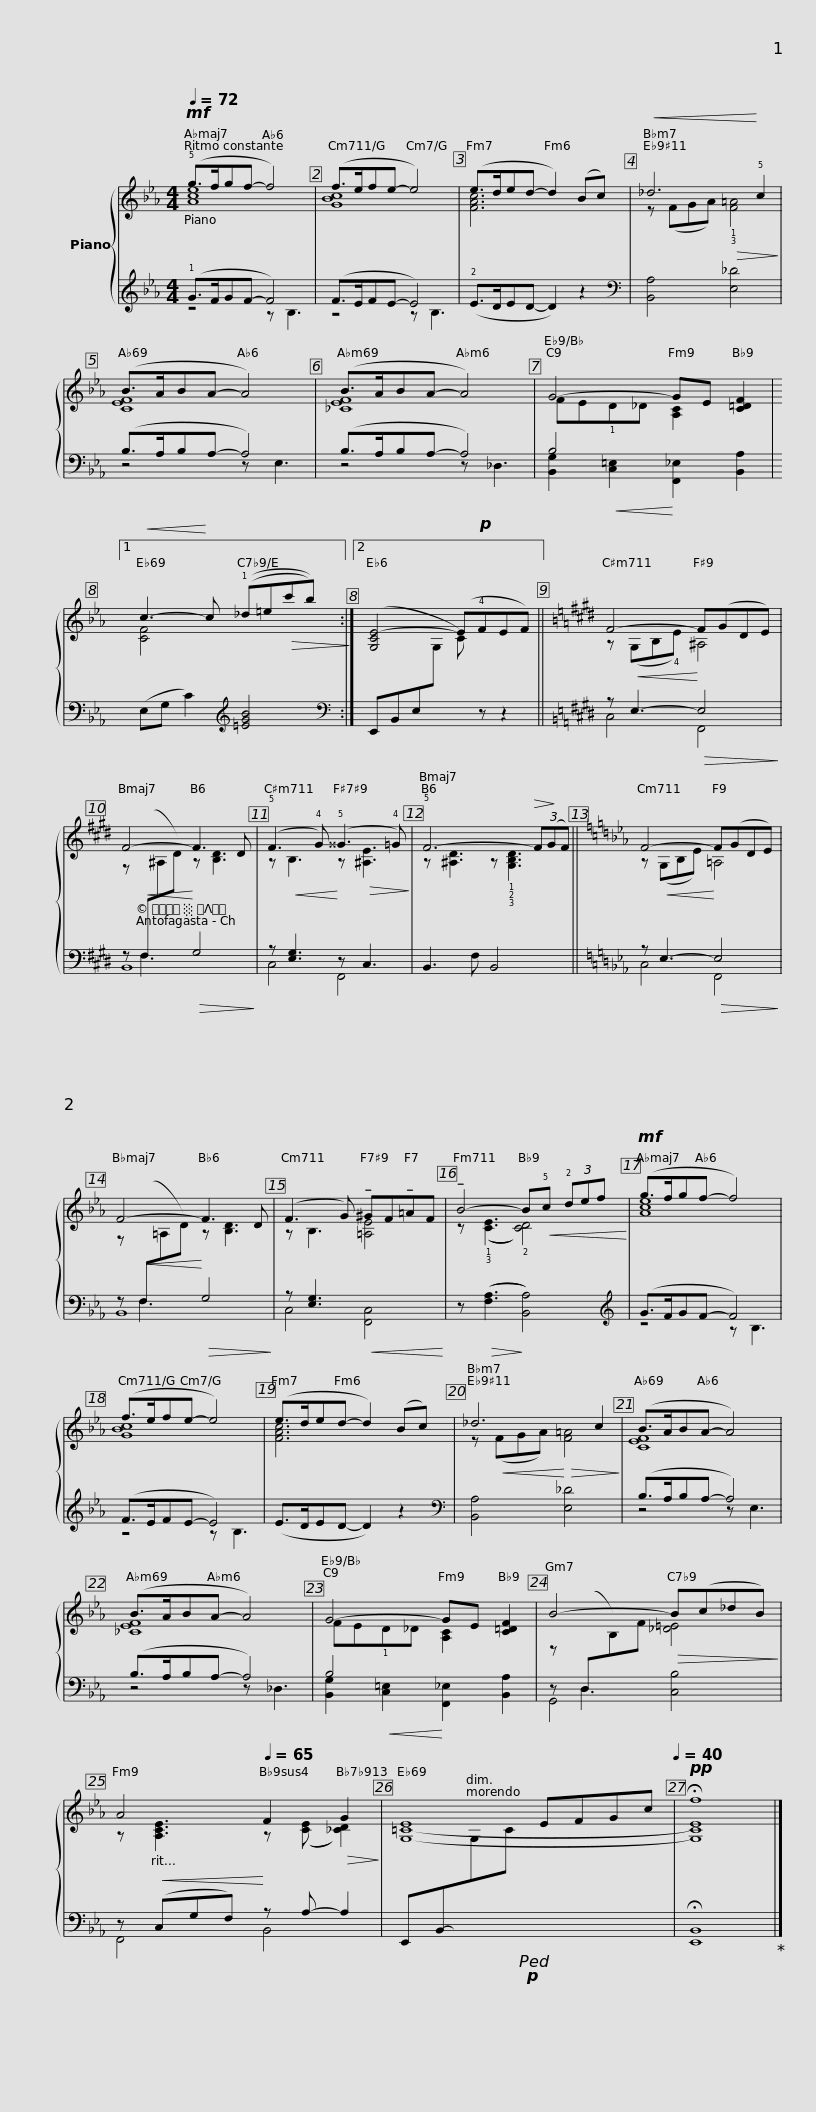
X:1
%%score { ( 1 2 5 ) | ( 3 4 6 ) }
L:1/8
Q:1/4=72
M:4/4
I:linebreak $
K:Eb
V:1 treble
V:2 treble
V:5 treble
V:3 treble
V:4 treble
V:6 treble
V:1
!mf! (!5!g>fgf- f4) | (f>efe- e4) | (e>ded- d2) (Bc) |!<(! _d6!<)! !5!c2 |$ (B>ABA- A4) | %5
 (B>ABA- A4) | G4- GE [C=DF]2 |1$!<(! c3-!<)! c ((!1!_d=e!>(!c'b))!>)! :|2 [G,CE-]4 (E!p!!4!FEF) ||[K:E] F4- F(GDE) |$ %10
 F4- F3 D | (!5!F3 !4!G) (!5!^^G3 !4!=G) | !5!F6-!>(! (3F!>)!(GF) ||$[K:Eb] F4- F(GDE) | F4- F3 D | %15
 (F3 G) !tenuto!^GF!tenuto!=AF |$ !tenuto!B4- B!<(!!5!c (3!2!def!<)! |!mf! (g>fgf- f4) | (f>efe- e4) | (e>ded- d2) (Bc) |$ %20
 _d6 c2 | (B>ABA- A4) | (B>ABA- A4) | G4- GE [C=DF]2 |$ B4-!>(! B(c_dB)!>)! | %25
 A4[Q:1/4=65] F2!>(! G2!>)! |[Q:1/4=60] x8[Q:1/4=55][Q:1/4=45][Q:1/4=40] |!pp! !fermata!f8 |] %28
V:2
 [Ace]8 | [GBc]8 | [FAc]6 x2 | z (FGA)!>(! !1!!3![F=A]4!>)! |$ [CEF]8 | %5
 [_CEF]8 | FE!1!D_D [A,C]2 x2 |1$ [CF]4 x4 :|2 x8 ||[K:E] z (G,B,!4!E) ^A,4 |$ %10
 z[I:staff +1] (F,[I:staff -1]^A,D) z [B,D]3 | z B,3 z!>(! [^A,E]3!>)! | z [^A,D]3 z !1!!2!!3![G,B,D]3 ||$[K:Eb] z (G,B,E) =A,4 | z[I:staff +1] (F,[I:staff -1]=A,D) z [B,D]3 | %15
 z B,3 [=A,E]4 |$ z ((!1!!3![CE]3 !2![CD]4)) | [Ace]8 | [GBc]8 | [FAc]6 x2 |$ %20
 z!<(! (FGA)!<)!!>(! [F=A]4!>)! | [CEF]8 | [_CEF]8 | FE!1!D_D [A,C]2 x2 |$ z[I:staff +1] (D,[I:staff -1]B,)F [_D=E]4 | %25
 z [A,CE]3 z (([CE] [_CD]2)) | x4 EFGc | x8 |] %28
V:3
 (!1!G>FGF- F4) | (F>EFE- E4) | (!2!E>DED- D2) z2 |[K:bass] x8 |$ (B,>A,B,A,- A,4) | %5
 (B,>A,B,A,- A,4) | B,4 x4 |1$ (E,G, C2)[K:treble] [=EGB]4 :|2[K:bass] x8 ||[K:E] z!<(! E,3-!<)!!>(! E,4!>)! |$ %10
 z!<(! F,3!<)!!>(! G,4!>)! | z!<(! [E,G,]3!<)! z C,3 | x8 ||$[K:Eb] z!<(! E,3-!<)!!>(! E,4!>)! | z!<(! F,3!<)!!>(! G,4!>)! | %15
 z [E,G,]3!<(! x4!<)! |$ z!>(! (([F,A,]3!>)! [B,,A,]4)) |[K:treble] (G>FGF- F4) | (F>EFE- E4) | (E>DED- D2) z2 |$ %20
[K:bass] x8 | (B,>A,B,A,- A,4) | (B,>A,B,A,- A,4) | B,4 x4 |$ z D,3 x4 | %25
 z!<(! (C,G,F,)!<)! z A,- A,2 |!p!!ped! x8 | x8!ped-up! |] %28
V:4
 z4 z B,3 | z4 z B,3 | x8 |[K:bass] [B,,A,]4 [E,_D]4 |$ z4 z E,3 | %5
 z4 z _D,3 | [B,,G,]2!<(! [C,=E,]2!<)! [F,,_E,]2 [B,,A,]2 |1$ x4[K:treble] x4 :|2[K:bass] (E,,B,,E,[I:staff -1]G, C)[I:staff +1] z z2 ||[K:E] C,4 F,,4 |$ %10
 B,,8 | C,4 F,,4 | B,,3 F, B,,4 ||$[K:Eb] C,4 F,,4 | B,,8 | %15
 C,4 [F,,C,]4 |$ x8 |[K:treble] z4 z B,3 | z4 z B,3 | x8 |$ %20
[K:bass] [B,,A,]4 [E,_D]4 | z4 z E,3 | z4 z _D,3 | [B,,G,]2!<(! [C,=E,]2!<)! [F,,_E,]2 [B,,A,]2 |$ G,,4 [C,B,]4 | %25
 F,,4 B,,4 | E,,-B,,-[I:staff -1]G,C x4 | x8 |] %28
V:5
 x8 | x8 | x8 | x8 |$ x8 | %5
 x8 | x8 |1$ x8 :|2 x8 ||[K:E] x8 |$ %10
 x8 | x8 | x8 ||$[K:Eb] x8 | x8 | %15
 x8 |$ x8 | x8 | x8 | x8 |$ %20
 x8 | x8 | x8 | x8 |$ x8 | %25
 x8 | [G,-!courtesy!=C-E]8 | [G,CE]8 |] %28
V:6
 x8 | x8 | x8 |[K:bass] x8 |$ x8 | %5
 x8 | x8 |1$ x4[K:treble] x4 :|2[K:bass] x8 ||[K:E] x8 |$ %10
 x8 | x8 | x8 ||$[K:Eb] x8 | x8 | %15
 x8 |$ x8 |[K:treble] x8 | x8 | x8 |$ %20
[K:bass] x8 | x8 | x8 | x8 |$ x8 | %25
 x8 | x8 | !fermata![E,,B,,]8 |] %28
